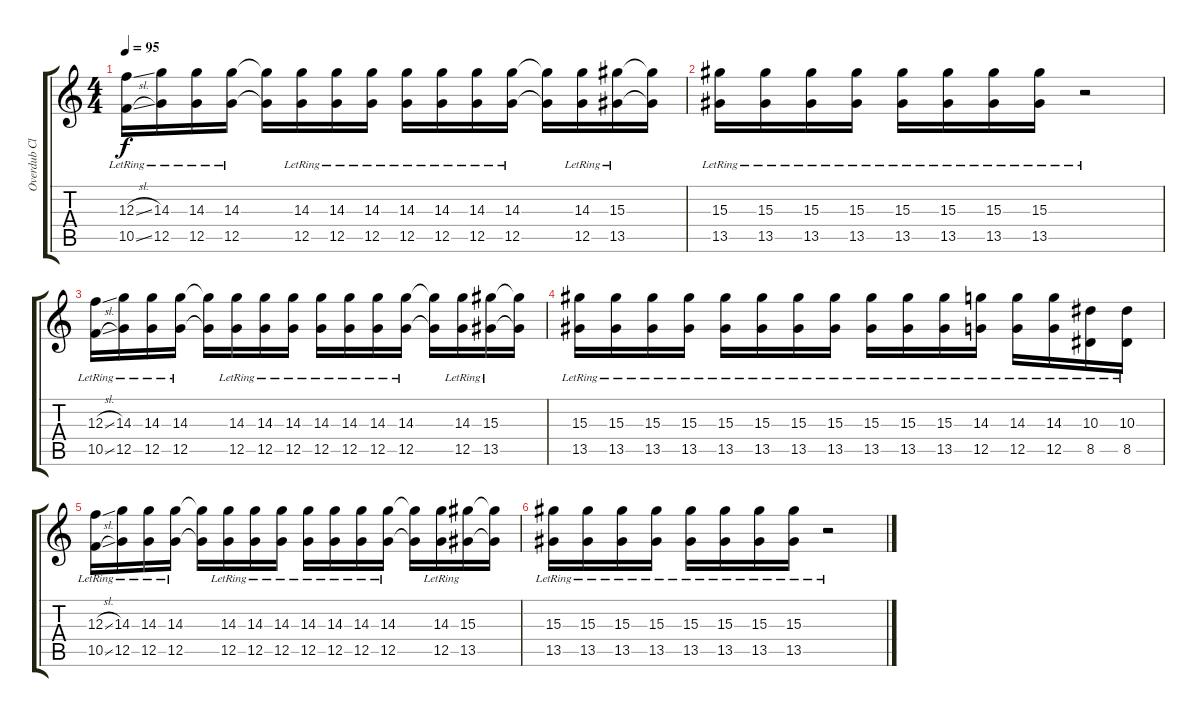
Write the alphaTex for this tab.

\track ("Overdub Clean 1" "Overdub Cl") {instrument electricguitarclean}
\staff {score tabs}
\tuning (D4 A3 F3 C3 G2 C2) {hide}
\ts (4 4)
\tempo 95
\clef g2
\ks c
(12.3{sl lr} 10.5{sl lr}).16{dy f} (14.3{lr} 12.5{lr}).16 (14.3{lr} 12.5{lr}).16 (14.3{lr} 12.5{lr}).16 (14.3{t} 12.5{t}).16 (14.3{lr} 12.5{lr}).16 (14.3{lr} 12.5{lr}).16 (14.3{lr} 12.5{lr}).16 (14.3{lr} 12.5{lr}).16 (14.3{lr} 12.5{lr}).16 (14.3{lr} 12.5{lr}).16 (14.3{lr} 12.5{lr}).16 (14.3{t} 12.5{t}).16 (14.3{lr} 12.5{lr}).16 (15.3{lr} 13.5{lr}).16 (15.3{t} 13.5{t}).16 |
(15.3{lr} 13.5{lr}).16 (15.3{lr} 13.5{lr}).16 (15.3{lr} 13.5{lr}).16 (15.3{lr} 13.5{lr}).16 (15.3{lr} 13.5{lr}).16 (15.3{lr} 13.5{lr}).16 (15.3{lr} 13.5{lr}).16 (15.3{lr} 13.5{lr}).16 r.2 |
(12.3{sl lr} 10.5{sl lr}).16 (14.3{lr} 12.5{lr}).16 (14.3{lr} 12.5{lr}).16 (14.3{lr} 12.5{lr}).16 (14.3{t} 12.5{t}).16 (14.3{lr} 12.5{lr}).16 (14.3{lr} 12.5{lr}).16 (14.3{lr} 12.5{lr}).16 (14.3{lr} 12.5{lr}).16 (14.3{lr} 12.5{lr}).16 (14.3{lr} 12.5{lr}).16 (14.3{lr} 12.5{lr}).16 (14.3{t} 12.5{t}).16 (14.3{lr} 12.5{lr}).16 (15.3{lr} 13.5{lr}).16 (15.3{t} 13.5{t}).16 |
(15.3{lr} 13.5{lr}).16 (15.3{lr} 13.5{lr}).16 (15.3{lr} 13.5{lr}).16 (15.3{lr} 13.5{lr}).16 (15.3{lr} 13.5{lr}).16 (15.3{lr} 13.5{lr}).16 (15.3{lr} 13.5{lr}).16 (15.3{lr} 13.5{lr}).16 (15.3{lr} 13.5{lr}).16 (15.3{lr} 13.5{lr}).16 (15.3{lr} 13.5{lr}).16 (14.3{lr} 12.5{lr}).16 (14.3{lr} 12.5{lr}).16 (14.3{lr} 12.5{lr}).16 (10.3{lr} 8.5{lr}).16 (10.3{lr} 8.5{lr}).16 |
(12.3{sl lr} 10.5{sl lr}).16 (14.3{lr} 12.5{lr}).16 (14.3{lr} 12.5{lr}).16 (14.3{lr} 12.5{lr}).16 (14.3{t} 12.5{t}).16 (14.3{lr} 12.5{lr}).16 (14.3{lr} 12.5{lr}).16 (14.3{lr} 12.5{lr}).16 (14.3{lr} 12.5{lr}).16 (14.3{lr} 12.5{lr}).16 (14.3{lr} 12.5{lr}).16 (14.3{lr} 12.5{lr}).16 (14.3{t} 12.5{t}).16 (14.3{lr} 12.5{lr}).16 (15.3{lr} 13.5{lr}).16 (15.3{t} 13.5{t}).16 |
(15.3{lr} 13.5{lr}).16 (15.3{lr} 13.5{lr}).16 (15.3{lr} 13.5{lr}).16 (15.3{lr} 13.5{lr}).16 (15.3{lr} 13.5{lr}).16 (15.3{lr} 13.5{lr}).16 (15.3{lr} 13.5{lr}).16 (15.3{lr} 13.5{lr}).16 r.2
